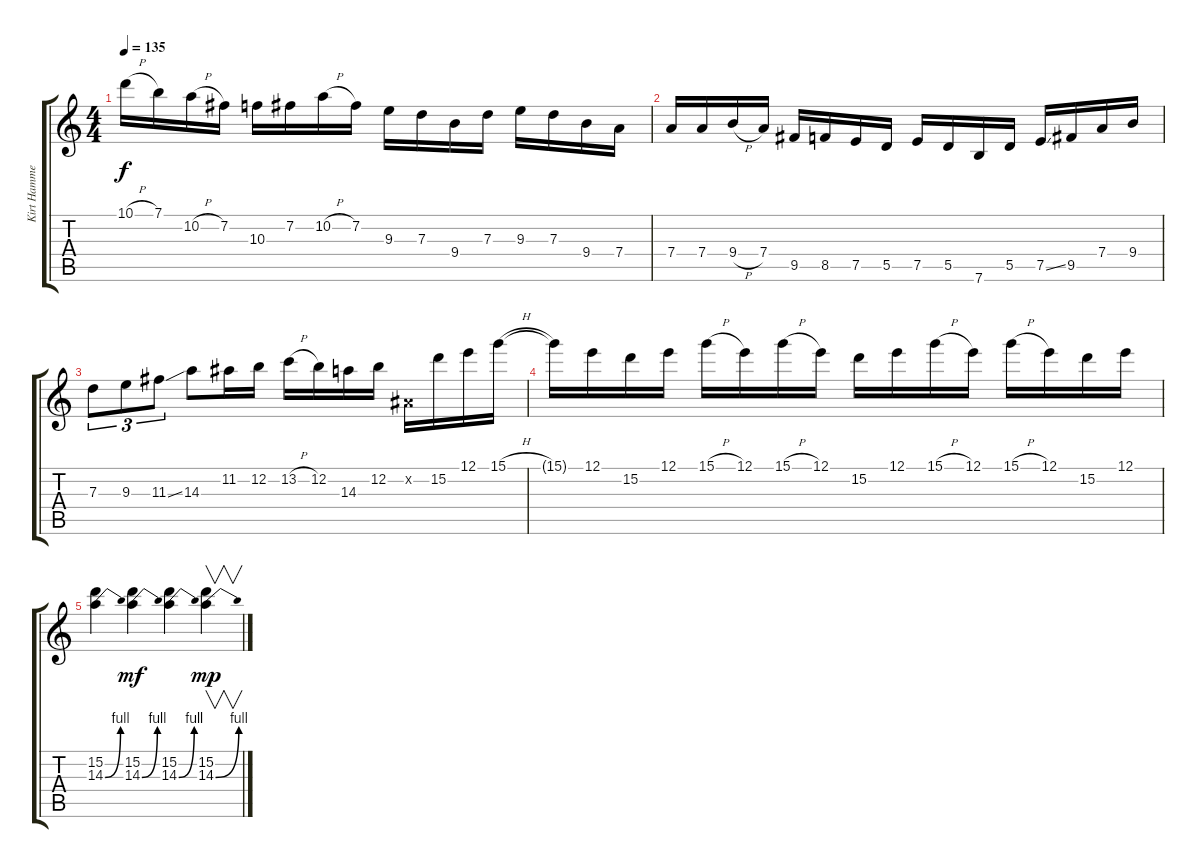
\track ("Kirt Hammet (lead guitar)" "Kirt Hamme") {instrument electricguitarjazz}
\staff {score tabs}
\tuning (E4 B3 G3 D3 A2 E2) {hide}
\ts (4 4)
\tempo 135
\clef g2
\ks c
10.1{h}.16{dy f} 7.1.16 10.2{h}.16 7.2.16 10.3.16 7.2.16 10.2{h}.16 7.2.16 9.3.16 7.3.16 9.4.16 7.3.16 9.3.16 7.3.16 9.4.16 7.4.16 |
7.4.16 7.4.16 9.4{h}.16 7.4.16 9.5.16 8.5.16 7.5.16 5.5.16 7.5.16 5.5.16 7.6.16 5.5.16 7.5{ss}.16 9.5.16 7.4.16 9.4.16 |
7.3.8{tu (3 2)} 9.3.8{tu (3 2)} 11.3{ss}.8{tu (3 2)} 14.3.8 11.2.16 12.2.16 13.2{h}.16 12.2.16 14.3.16 12.2.16 -1.2{x}.16 15.2.16 12.1.16 15.1{h}.16 |
15.1{t}.16 12.1.16 15.2.16 12.1.16 15.1{h}.16 12.1.16 15.1{h}.16 12.1.16 15.2.16 12.1.16 15.1{h}.16 12.1.16 15.1{h}.16 12.1.16 15.2.16 12.1.16 |
(15.2 14.3{be (bend 0 0 60 4)}).4 (15.2 14.3{be (bend 0 0 60 4)}).4{dy mf} (15.2 14.3{be (bend 0 0 60 4)}).4 (15.2 14.3{be (bend 0 0 60 4)}).4{v dy mp}
